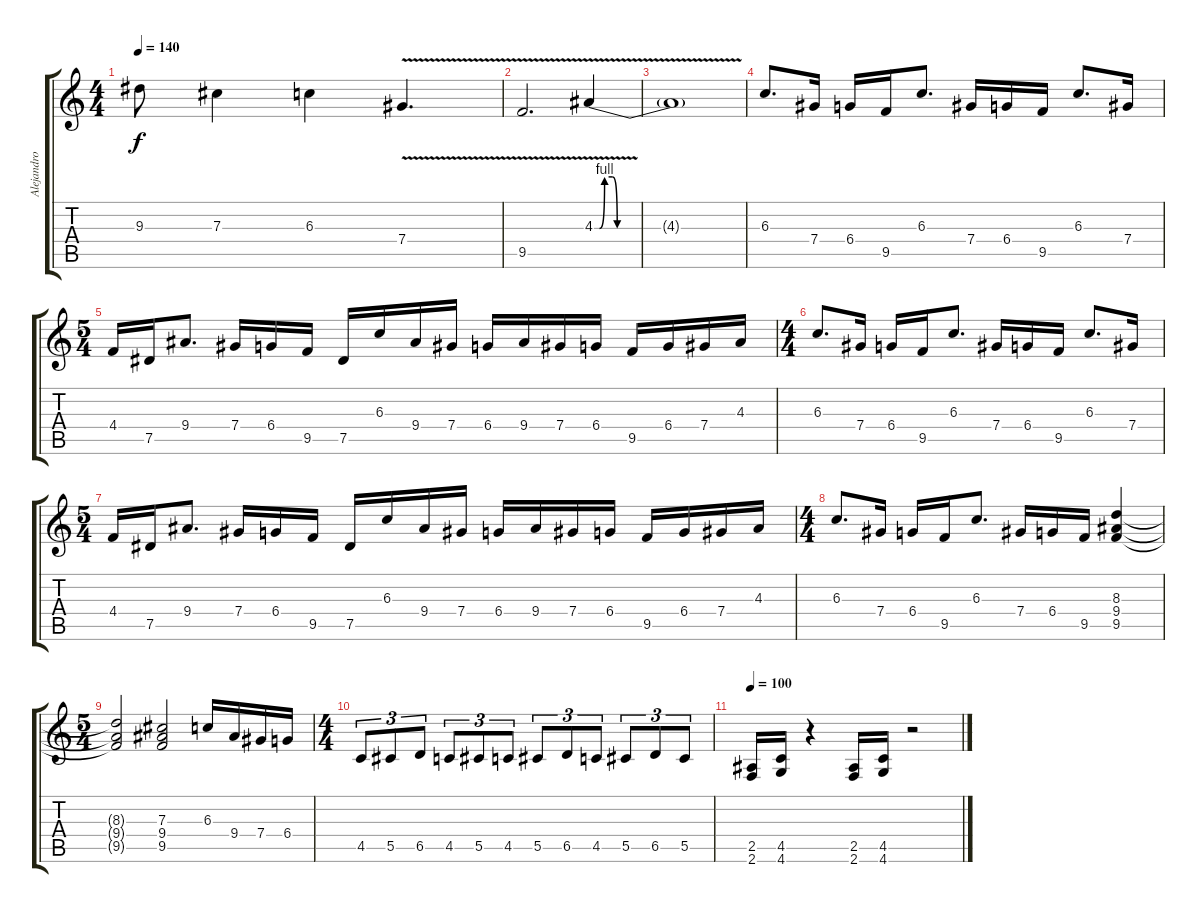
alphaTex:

\track ("Alejandro Silva 1a Guitarra" "Alejandro ") {instrument distortionguitar}
\staff {score tabs}
\tuning (Eb4 Bb3 Gb3 Db3 Ab2 Eb2) {hide}
\ts (4 4)
\tempo 140
\clef g2
\ks c
9.3{t}.8{dy f} 7.3.4 6.3.4 7.4{v}.4{d} |
9.5{v}.2{d} 4.3{be (custom 0 0 2 0 4 4 7 4 9 0 60 0) v}.4 |
4.3{t}.1 |
6.3.8{d} 7.4.16 6.4.16 9.5.16 6.3.8{d} 7.4.16 6.4.16 9.5.16 6.3.8{d} 7.4.16 |
\ts (5 4)
4.4.16 7.5.16 9.4.8{d} 7.4.16 6.4.16 9.5.16 7.5.16 6.3.16 9.4.16 7.4.16 6.4.16 9.4.16 7.4.16 6.4.16 9.5.16 6.4.16 7.4.16 4.3.16 |
\ts (4 4)
6.3.8{d} 7.4.16 6.4.16 9.5.16 6.3.8{d} 7.4.16 6.4.16 9.5.16 6.3.8{d} 7.4.16 |
\ts (5 4)
4.4.16 7.5.16 9.4.8{d} 7.4.16 6.4.16 9.5.16 7.5.16 6.3.16 9.4.16 7.4.16 6.4.16 9.4.16 7.4.16 6.4.16 9.5.16 6.4.16 7.4.16 4.3.16 |
\ts (4 4)
6.3.8{d} 7.4.16 6.4.16 9.5.16 6.3.8{d} 7.4.16 6.4.16 9.5.16 (8.3 9.4 9.5).4 |
\ts (5 4)
(8.3{t} 9.4{t} 9.5{t}).2 (7.3 9.4 9.5).2 6.3.16 9.4.16 7.4.16 6.4.16 |
\ts (4 4)
4.5.8{tu (3 2)} 5.5.8{tu (3 2)} 6.5.8{tu (3 2)} 4.5.8{tu (3 2)} 5.5.8{tu (3 2)} 4.5.8{tu (3 2)} 5.5.8{tu (3 2)} 6.5.8{tu (3 2)} 4.5.8{tu (3 2)} 5.5.8{tu (3 2)} 6.5.8{tu (3 2)} 5.5.8{tu (3 2)} |
\tempo 100
(2.5 2.6).16 (4.5 4.6).16 r.4 (2.5 2.6).16 (4.5 4.6).16 r.2
